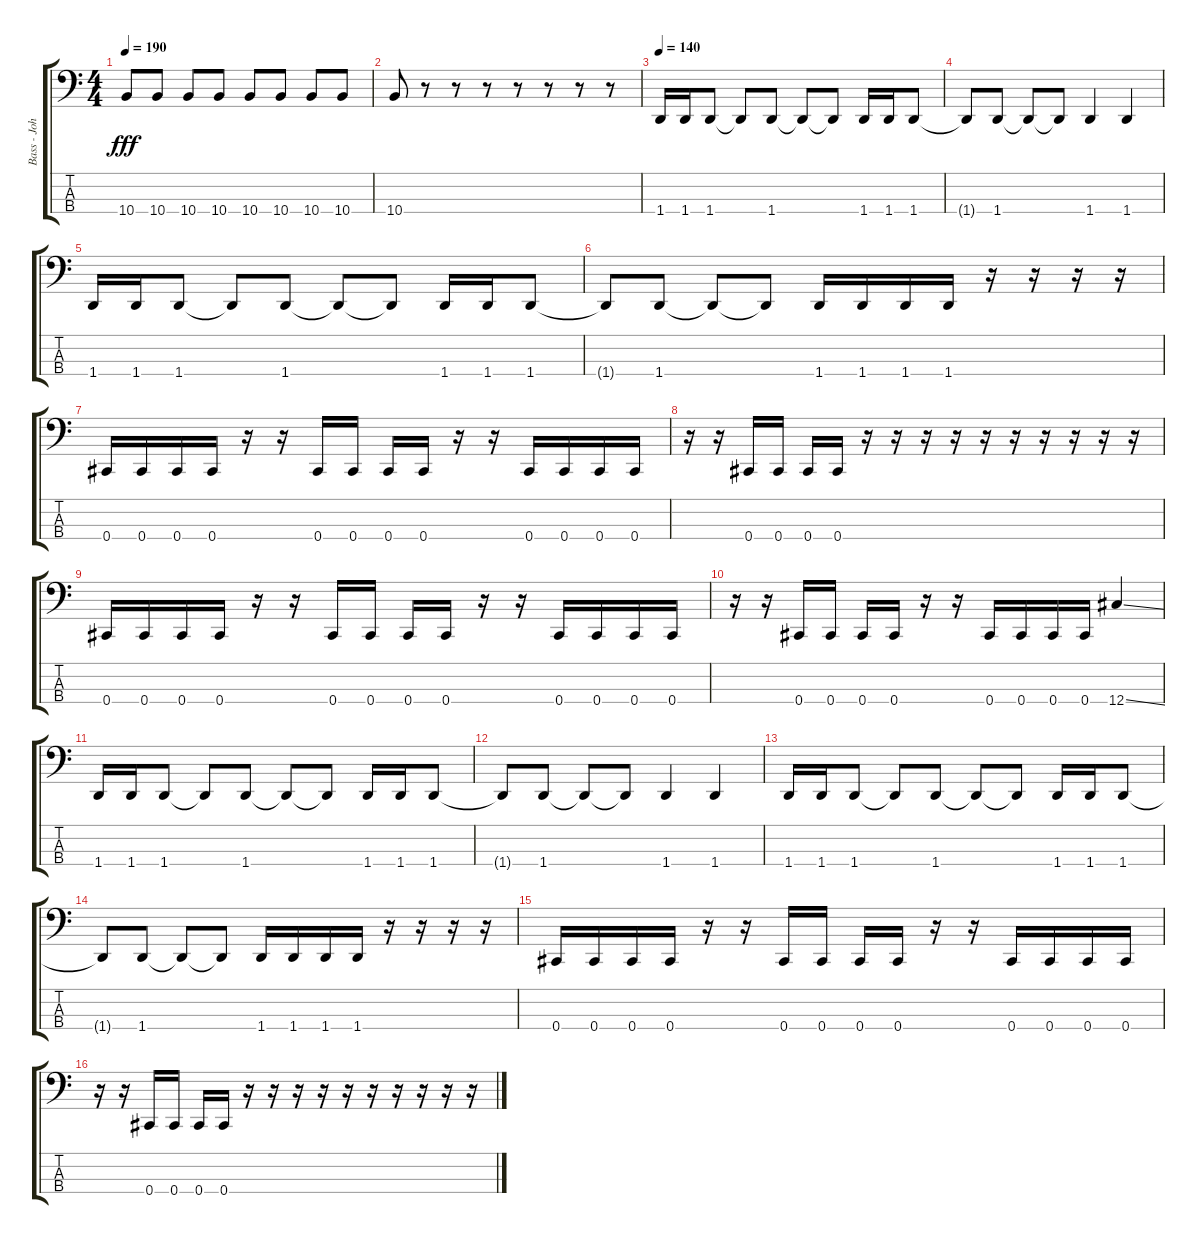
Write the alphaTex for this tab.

\track ("Bass - John Halgado" "Bass - Joh") {instrument electricbasspick}
\staff {score tabs}
\tuning (Gb2 Db2 Ab1 Db1) {hide}
\ts (4 4)
\tempo 190
\clef f4
\ks c
10.4.8{dy fff} 10.4.8 10.4.8 10.4.8 10.4.8 10.4.8 10.4.8 10.4.8 |
10.4.8 r.8 r.8 r.8 r.8 r.8 r.8 r.8 |
\tempo 140
1.4.16 1.4.16 1.4.8 1.4{t}.8 1.4.8 1.4{t}.8 1.4{t}.8 1.4.16 1.4.16 1.4.8 |
1.4{t}.8 1.4.8 1.4{t}.8 1.4{t}.8 1.4.4 1.4.4 |
1.4.16 1.4.16 1.4.8 1.4{t}.8 1.4.8 1.4{t}.8 1.4{t}.8 1.4.16 1.4.16 1.4.8 |
1.4{t}.8 1.4.8 1.4{t}.8 1.4{t}.8 1.4.16 1.4.16 1.4.16 1.4.16 r.16 r.16 r.16 r.16 |
0.4.16 0.4.16 0.4.16 0.4.16 r.16 r.16 0.4.16 0.4.16 0.4.16 0.4.16 r.16 r.16 0.4.16 0.4.16 0.4.16 0.4.16 |
r.16 r.16 0.4.16 0.4.16 0.4.16 0.4.16 r.16 r.16 r.16 r.16 r.16 r.16 r.16 r.16 r.16 r.16 |
0.4.16 0.4.16 0.4.16 0.4.16 r.16 r.16 0.4.16 0.4.16 0.4.16 0.4.16 r.16 r.16 0.4.16 0.4.16 0.4.16 0.4.16 |
r.16 r.16 0.4.16 0.4.16 0.4.16 0.4.16 r.16 r.16 0.4.16 0.4.16 0.4.16 0.4.16 12.4{ss}.4 |
1.4.16 1.4.16 1.4.8 1.4{t}.8 1.4.8 1.4{t}.8 1.4{t}.8 1.4.16 1.4.16 1.4.8 |
1.4{t}.8 1.4.8 1.4{t}.8 1.4{t}.8 1.4.4 1.4.4 |
1.4.16 1.4.16 1.4.8 1.4{t}.8 1.4.8 1.4{t}.8 1.4{t}.8 1.4.16 1.4.16 1.4.8 |
1.4{t}.8 1.4.8 1.4{t}.8 1.4{t}.8 1.4.16 1.4.16 1.4.16 1.4.16 r.16 r.16 r.16 r.16 |
0.4.16 0.4.16 0.4.16 0.4.16 r.16 r.16 0.4.16 0.4.16 0.4.16 0.4.16 r.16 r.16 0.4.16 0.4.16 0.4.16 0.4.16 |
r.16 r.16 0.4.16 0.4.16 0.4.16 0.4.16 r.16 r.16 r.16 r.16 r.16 r.16 r.16 r.16 r.16 r.16
